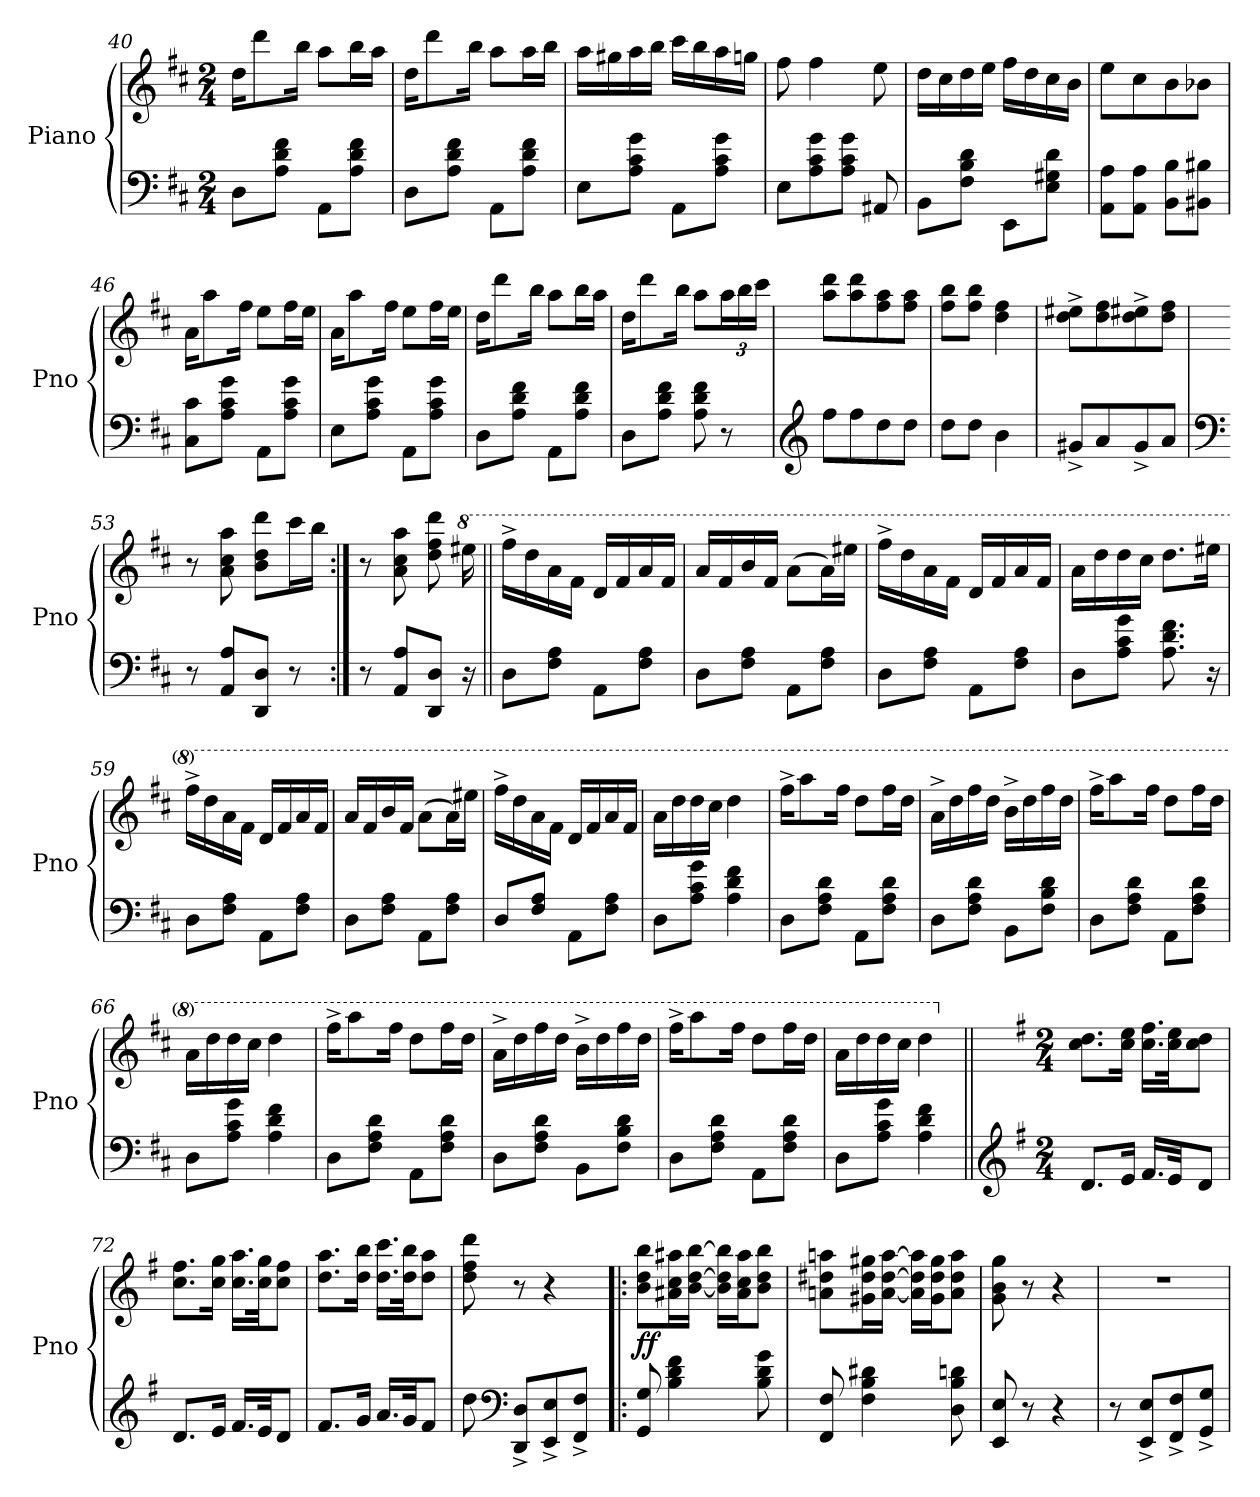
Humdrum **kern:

**kern	**kern	**dynam
*part1	*part1	*part1
*staff2	*staff1	*staff1/2
*I"Piano	*	*
*I'Pno	*	*
*clefF4	*clefG2	*
*k[f#c#]	*k[f#c#]	*
*M2/4	*M2/4	*
=40	=40	=40
8D\L	16dd\KL	.
.	8ddd\	.
8A\ 8d\ 8f#\J	.	.
.	16bb\Jk	.
8AA\L	8aa\L	.
8A\ 8d\ 8f#\J	16bb\L	.
.	16aa\JJ	.
=41	=41	=41
8D\L	16dd\KL	.
.	8ddd\	.
8A\ 8d\ 8f#\J	.	.
.	16bb\Jk	.
8AA\L	8aa\L	.
8A\ 8d\ 8f#\J	16aa\L	.
.	16bb\JJ	.
=42	=42	=42
8E\L	16aa\LL	.
.	16gg#X\	.
8A\ 8c#\ 8g\J	16aa\	.
.	16bb\JJ	.
8AA\L	16ccc#\LL	.
.	16bb\	.
8A\ 8c#\ 8g\J	16aa\	.
.	16ggn\JJ	.
!!LO:LB:g=z
=43	=43	=43
8E\L	8ff#\	.
8A\ 8c#\ 8g\	4ff#\	.
8A\ 8c#\ 8g\J	.	.
8AA#X/	8ee\	.
=44	=44	=44
8BB\L	16dd\LL	.
.	16cc#\	.
8F#\ 8B\ 8d\J	16dd\	.
.	16ee\JJ	.
8EE\L	16ff#\LL	.
.	16dd\	.
8E\ 8G#X\ 8d\J	16cc#\	.
.	16b\JJ	.
=45	=45	=45
8AA\ 8A\L	8ee\L	.
8AA\ 8A\J	8cc#\	.
8BB\ 8B\L	8b\	.
8BB#X\ 8B#X\J	8b-X\J	.
=46	=46	=46
8C#\ 8c#\L	16a\KL	.
.	8aa\	.
8A\ 8c#\ 8g\J	.	.
.	16ff#\Jk	.
8AA\L	8ee\L	.
8A\ 8c#\ 8g\J	16ff#\L	.
.	16ee\JJ	.
=47	=47	=47
8E\L	16a\KL	.
.	8aa\	.
8A\ 8c#\ 8g\J	.	.
.	16ff#\Jk	.
8AA\L	8ee\L	.
8A\ 8c#\ 8g\J	16ff#\L	.
.	16ee\JJ	.
=48	=48	=48
8D\L	16dd\KL	.
.	8ddd\	.
8A\ 8d\ 8f#\J	.	.
.	16bb\Jk	.
8AA\L	8aa\L	.
8A\ 8d\ 8f#\J	16bb\L	.
.	16aa\JJ	.
!!LO:LB:g=z
=49	=49	=49
8D\L	16dd\KL	.
.	8ddd\	.
8A\ 8d\ 8f#\J	.	.
.	16bb\Jk	.
8A\ 8d\ 8f#\	8aa\L	.
*	*Xbrackettup	*
8r	24aa\L	.
.	24bb\	.
.	24ccc#\JJ	.
=50	=50	=50
*clefG2	*	*
8ff#\L	8aa\ 8ddd\L	.
8ff#\	8aa\ 8ddd\	.
8dd\	8ff#\ 8aa\	.
8dd\J	8ff#\ 8aa\J	.
=51	=51	=51
8dd\L	8ff#\ 8bb\L	.
8dd\J	8ff#\ 8bb\J	.
4b\	4dd\ 4ff#\	.
=52	=52	=52
8g#X^/L	8dd\^ 8ee#X\^L	.
8a/	8dd\ 8ff#\	.
8g#^/	8dd\^ 8ee#X\^	.
8a/J	8dd\ 8ff#\J	.
=53	=53	=53
*clefF4	*	*
8r	8r	.
8AA/ 8A/L	8a\ 8cc#\ 8aa\	.
8DD/ 8D/J	8b\ 8dd\ 8ddd\L	.
8r	16ccc#\L	.
.	16bb\JJ	.
=54:|!	=54:|!	=54:|!
8r	8r	.
8AA/ 8A/L	8a\ 8cc#\ 8aa\	.
8DD/ 8D/J	8dd\ 8ff#\ 8ddd\	.
*	*8va	*
16r	16eee#X\	.
!!LO:PB:g=z
=55||	=55||	=55||
8D\L	16fff#^\LL	.
.	16ddd\	.
8F#\ 8A\J	16aa\	.
.	16ff#\JJ	.
8AA\L	16dd/LL	.
.	16ff#/	.
8F#\ 8A\J	16aa/	.
.	16ff#/JJ	.
=56	=56	=56
8D\L	16aa/LL	.
.	16ff#/	.
8F#\ 8A\J	16bb/	.
.	16ff#/JJ	.
8AA\L	(>8aa\L	.
8F#\ 8A\J	16aa\L)	.
.	16eee#X\JJ	.
=57	=57	=57
8D\L	16fff#^\LL	.
.	16ddd\	.
8F#\ 8A\J	16aa\	.
.	16ff#\JJ	.
8AA\L	16dd/LL	.
.	16ff#/	.
8F#\ 8A\J	16aa/	.
.	16ff#/JJ	.
=58	=58	=58
8D\L	16aa\LL	.
.	16ddd\	.
8A\ 8c#\ 8g\J	16ddd\	.
.	16ccc#\JJ	.
8.A\ 8.d\ 8.f#\	8.ddd\L	.
16r	16eee#X\Jk	.
=59	=59	=59
8D\L	16fff#^\LL	.
.	16ddd\	.
8F#\ 8A\J	16aa\	.
.	16ff#\JJ	.
8AA\L	16dd/LL	.
.	16ff#/	.
8F#\ 8A\J	16aa/	.
.	16ff#/JJ	.
!!LO:LB:g=z
=60	=60	=60
8D\L	16aa/LL	.
.	16ff#/	.
8F#\ 8A\J	16bb/	.
.	16ff#/JJ	.
8AA\L	(>8aa\L	.
8F#\ 8A\J	16aa\L)	.
.	16eee#X\JJ	.
=61	=61	=61
8D/L	16fff#^\LL	.
.	16ddd\	.
8F#/ 8A/J	16aa\	.
.	16ff#\JJ	.
8AA\L	16dd/LL	.
.	16ff#/	.
8F#\ 8A\J	16aa/	.
.	16ff#/JJ	.
=62	=62	=62
8D\L	16aa\LL	.
.	16ddd\	.
8A\ 8c#\ 8g\J	16ddd\	.
.	16ccc#\JJ	.
4A\ 4d\ 4f#\	4ddd\	.
=63	=63	=63
8D\L	16fff#^\KL	.
.	8aaa\	.
8F#\ 8A\ 8d\J	.	.
.	16fff#\Jk	.
8AA\L	8ddd\L	.
8F#\ 8A\ 8d\J	16fff#\L	.
.	16ddd\JJ	.
=64	=64	=64
8D\L	16aa^\LL	.
.	16ddd\	.
8F#\ 8A\ 8d\J	16fff#\	.
.	16ddd\JJ	.
8BB\L	16bb^\LL	.
.	16ddd\	.
8F#\ 8B\ 8d\J	16fff#\	.
.	16ddd\JJ	.
!!LO:LB:g=z
=65	=65	=65
8D\L	16fff#^\KL	.
.	8aaa\	.
8F#\ 8A\ 8d\J	.	.
.	16fff#\Jk	.
8AA\L	8ddd\L	.
8F#\ 8A\ 8d\J	16fff#\L	.
.	16ddd\JJ	.
=66	=66	=66
8D\L	16aa\LL	.
.	16ddd\	.
8A\ 8c#\ 8g\J	16ddd\	.
.	16ccc#\JJ	.
4A\ 4d\ 4f#\	4ddd\	.
=67	=67	=67
8D\L	16fff#^\KL	.
.	8aaa\	.
8F#\ 8A\ 8d\J	.	.
.	16fff#\Jk	.
8AA\L	8ddd\L	.
8F#\ 8A\ 8d\J	16fff#\L	.
.	16ddd\JJ	.
=68	=68	=68
8D\L	16aa^\LL	.
.	16ddd\	.
8F#\ 8A\ 8d\J	16fff#\	.
.	16ddd\JJ	.
8BB\L	16bb^\LL	.
.	16ddd\	.
8F#\ 8B\ 8d\J	16fff#\	.
.	16ddd\JJ	.
=69	=69	=69
8D\L	16fff#^\KL	.
.	8aaa\	.
8F#\ 8A\ 8d\J	.	.
.	16fff#\Jk	.
8AA\L	8ddd\L	.
8F#\ 8A\ 8d\J	16fff#\L	.
.	16ddd\JJ	.
=70	=70	=70
8D\L	16aa\LL	.
.	16ddd\	.
8A\ 8c#\ 8g\J	16ddd\	.
.	16ccc#\JJ	.
4A\ 4d\ 4f#\	4ddd\	.
!!LO:LB:g=z
=71||	=71||	=71||
*clefG2	*	*
*k[f#]	*k[f#]	*
*M2/4	*M2/4	*
*	*X8va	*
8.d/L	8.cc\ 8.dd\L	.
16e/Jk	16cc\ 16ee\Jk	.
16.f#/LL	16.cc\ 16.ff#\LL	.
32e/JK	32cc\ 32ee\JK	.
8d/J	8cc\ 8dd\J	.
=72	=72	=72
8.d/L	8.cc\ 8.ff#\L	.
16e/Jk	16cc\ 16gg\Jk	.
16.f#/LL	16.cc\ 16.aa\LL	.
32e/JK	32cc\ 32gg\JK	.
8d/J	8cc\ 8ff#\J	.
=73	=73	=73
8.f#/L	8.dd\ 8.aa\L	.
16g/Jk	16dd\ 16bb\Jk	.
16.a/LL	16.dd\ 16.ccc\LL	.
32g/JK	32dd\ 32bb\JK	.
8f#/J	8dd\ 8aa\J	.
=74	=74	=74
8dd\	8dd\ 8ff#\ 8ddd\	.
*clefF4	*	*
8DD/^ 8D/^L	8r	.
8EE/^ 8E/^	4r	.
8FF#/^ 8F#/^J	.	.
!!LO:LB:g=z
=75!|:	=75!|:	=75!|:
!	!	!LO:DY:b
8GG/ 8G/	8b\ 8dd\ 8bb\L	ff
4B\ 4d\ 4f#\	16a#X\ 16cc\ 16aa#X\L	.
.	[16b\ [16dd\ [16bb\JJ	.
.	16b\] 16dd\] 16bb\]LL	.
.	16a#\ 16cc\ 16aa#\J	.
8B\ 8d\ 8g\	8b\ 8dd\ 8bb\J	.
=76	=76	=76
8FF#/ 8F#/	8an\ 8dd#X\ 8aan\L	.
4F#\ 4B\ 4d#X\	16g#X\ 16dd#\ 16gg#X\L	.
.	[16a\ [16dd#\ [16aa\JJ	.
.	16a\] 16dd#\] 16aa\]LL	.
.	16g#\ 16dd#\ 16gg#\J	.
8D\ 8B\ 8dn\	8a\ 8dd#\ 8aa\J	.
=77	=77	=77
8EE/ 8E/	8g\ 8b\ 8gg\	.
8r	8r	.
4r	4r	.
=78	=78	=78
8r	2r	.
8EE/^ 8E/^L	.	.
8FF#/^ 8F#/^	.	.
8GG/^ 8G/^J	.	.
=	=	=
*-	*-	*-
